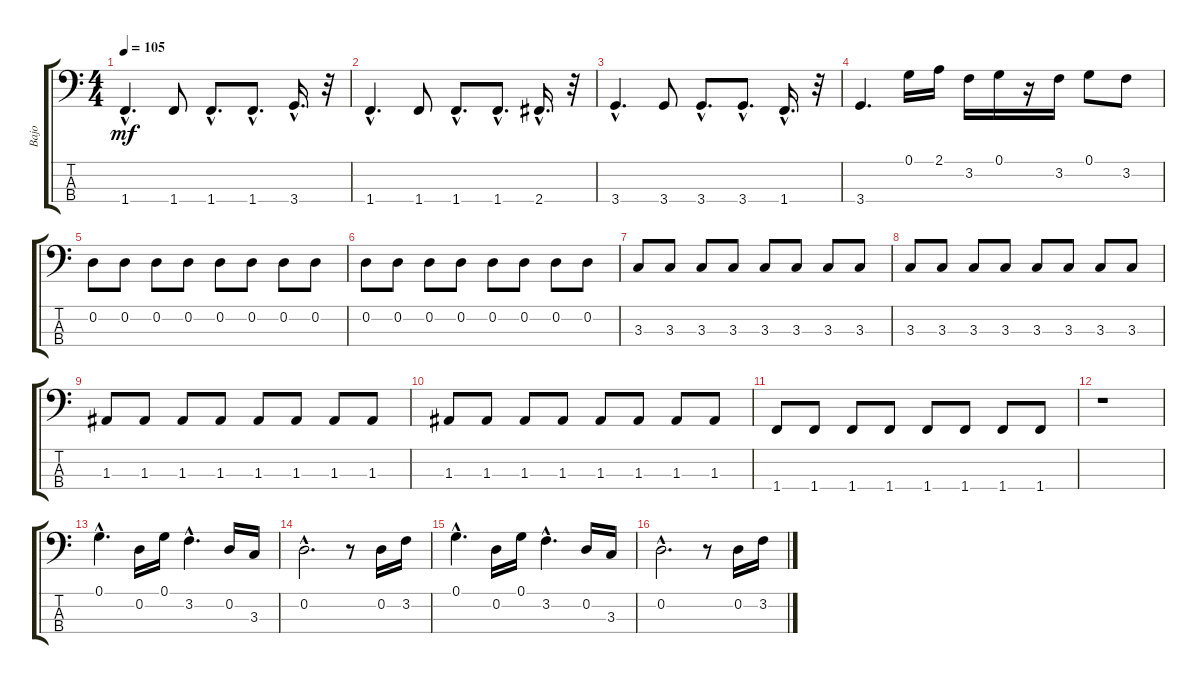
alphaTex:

\track ("Bajo" "Bajo") {instrument electricbassfinger}
\staff {score tabs}
\tuning (G2 D2 A1 E1) {hide}
\ts (4 4)
\tempo 105
\clef f4
\ks c
1.4{hac}.4{d dy mf} 1.4.8 1.4{hac}.8{d} 1.4{hac}.8{d} 3.4{hac}.16{d} r.32 |
1.4{hac}.4{d} 1.4.8 1.4{hac}.8{d} 1.4{hac}.8{d} 2.4{hac}.16{d} r.32 |
3.4{hac}.4{d} 3.4.8 3.4{hac}.8{d} 3.4{hac}.8{d} 1.4{hac}.16{d} r.32 |
3.4.4{d} 0.1.16 2.1.16 3.2.16 0.1.16 r.16 3.2.16 0.1.8 3.2.8 |
0.2.8 0.2.8 0.2.8 0.2.8 0.2.8 0.2.8 0.2.8 0.2.8 |
0.2.8 0.2.8 0.2.8 0.2.8 0.2.8 0.2.8 0.2.8 0.2.8 |
3.3.8 3.3.8 3.3.8 3.3.8 3.3.8 3.3.8 3.3.8 3.3.8 |
3.3.8 3.3.8 3.3.8 3.3.8 3.3.8 3.3.8 3.3.8 3.3.8 |
1.3.8 1.3.8 1.3.8 1.3.8 1.3.8 1.3.8 1.3.8 1.3.8 |
1.3.8 1.3.8 1.3.8 1.3.8 1.3.8 1.3.8 1.3.8 1.3.8 |
1.4.8 1.4.8 1.4.8 1.4.8 1.4.8 1.4.8 1.4.8 1.4.8 |
r.1 |
0.1{hac}.4{d} 0.2.16 0.1.16 3.2{hac}.4{d} 0.2.16 3.3.16 |
0.2{hac}.2{d} r.8 0.2.16 3.2.16 |
0.1{hac}.4{d} 0.2.16 0.1.16 3.2{hac}.4{d} 0.2.16 3.3.16 |
0.2{hac}.2{d} r.8 0.2.16 3.2.16
